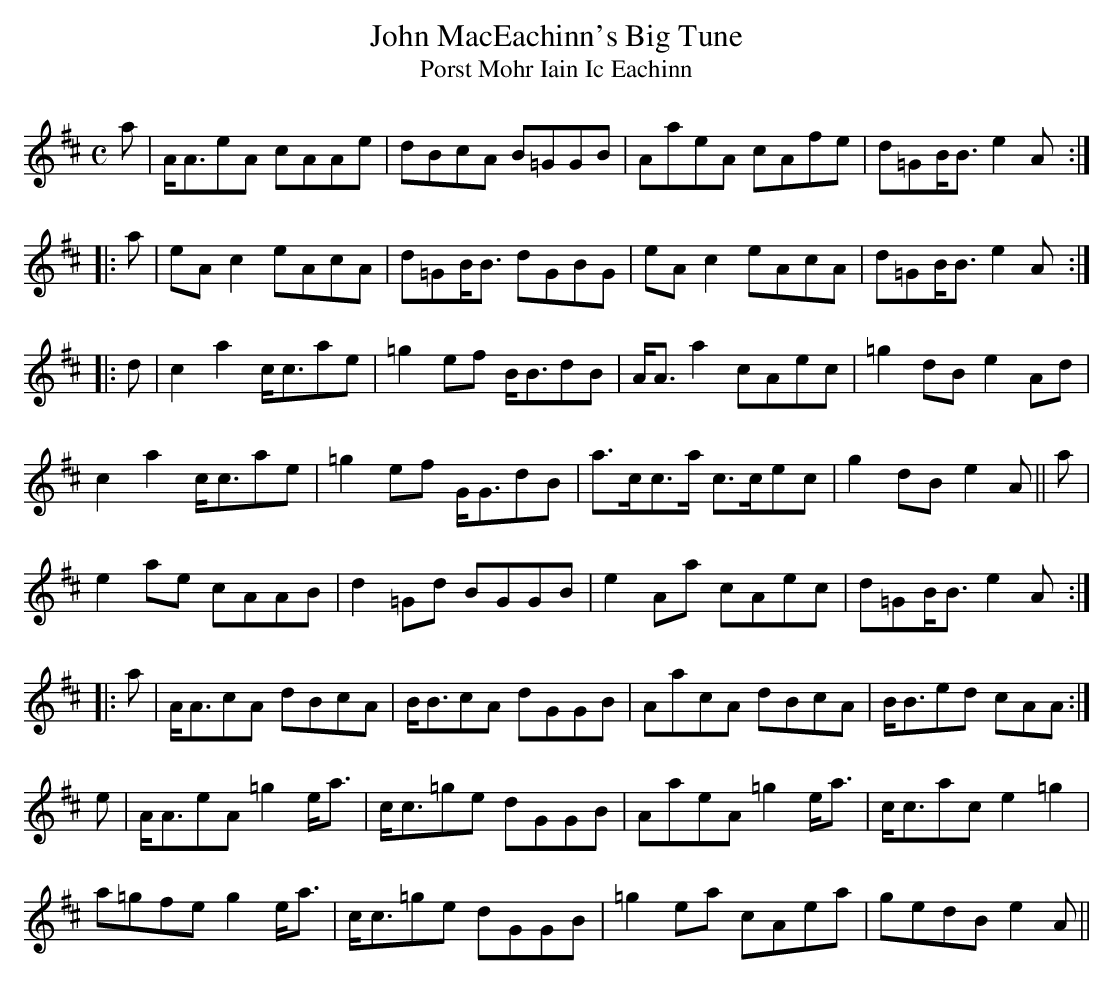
X:1
T:John MacEachinn's Big Tune
T:Porst Mohr Iain Ic Eachinn
M:C
L:1/8
K:A Mix
a|A<AeA cAAe|dBcA B=GGB|AaeA cAfe|d=GB<B e2A:|
|:a|eA c2 eAcA|d=GB<B dGBG|eA c2 eAcA|d=GB<B e2A:|
|:d|c2a2 c<cae|=g2 ef B<BdB|A<A a2 cAec|=g2 dB e2 Ad|
c2a2 c<cae|=g2 ef G<GdB|a>cc>a c>cec|g2 dB e2A||a|
e2 ae cAAB|d2 =Gd BGGB|e2 Aa cAec|d=GB<B e2A:|
|:a|A<AcA dBcA|B<BcA dGGB|AacA dBcA|B<Bed cAA:|
e|A<AeA =g2 e<a|c<c=ge dGGB|AaeA =g2 e<a|c<cac e2 =g2|
a=gfe g2 e<a|c<c=ge dGGB|=g2 ea cAea|gedB e2A||
